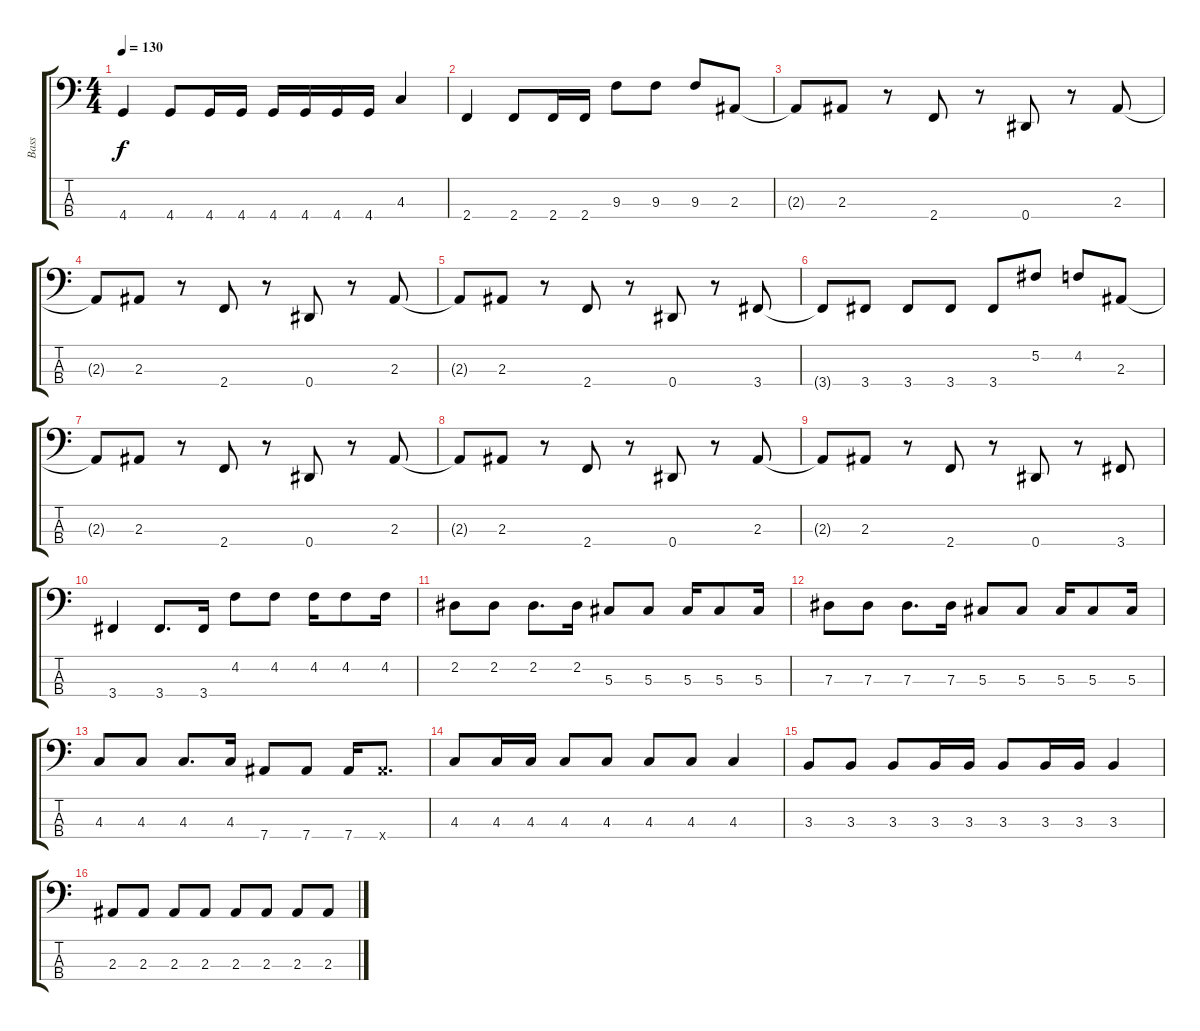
\track ("Bass" "Bass") {instrument electricbassfinger}
\staff {score tabs}
\tuning (Gb2 Db2 Ab1 Eb1) {hide}
\ts (4 4)
\tempo 130
\clef f4
\ks c
4.4.4{dy f} 4.4.8 4.4.16 4.4.16 4.4.16 4.4.16 4.4.16 4.4.16 4.3.4 |
2.4.4 2.4.8 2.4.16 2.4.16 9.3.8 9.3.8 9.3.8 2.3.8 |
2.3{t}.8 2.3.8 r.8 2.4.8 r.8 0.4.8 r.8 2.3.8 |
2.3{t}.8 2.3.8 r.8 2.4.8 r.8 0.4.8 r.8 2.3.8 |
2.3{t}.8 2.3.8 r.8 2.4.8 r.8 0.4.8 r.8 3.4.8 |
3.4{t}.8 3.4.8 3.4.8 3.4.8 3.4.8 5.2.8 4.2.8 2.3.8 |
2.3{t}.8 2.3.8 r.8 2.4.8 r.8 0.4.8 r.8 2.3.8 |
2.3{t}.8 2.3.8 r.8 2.4.8 r.8 0.4.8 r.8 2.3.8 |
2.3{t}.8 2.3.8 r.8 2.4.8 r.8 0.4.8 r.8 3.4.8 |
3.4.4 3.4.8{d} 3.4.16 4.2.8 4.2.8 4.2.16 4.2.8 4.2.16 |
2.2.8 2.2.8 2.2.8{d} 2.2.16 5.3.8 5.3.8 5.3.16 5.3.8 5.3.16 |
7.3.8 7.3.8 7.3.8{d} 7.3.16 5.3.8 5.3.8 5.3.16 5.3.8 5.3.16 |
4.3.8 4.3.8 4.3.8{d} 4.3.16 7.4.8 7.4.8 7.4.16 7.4{x}.8{d} |
4.3.8 4.3.16 4.3.16 4.3.8 4.3.8 4.3.8 4.3.8 4.3.4 |
3.3.8 3.3.8 3.3.8 3.3.16 3.3.16 3.3.8 3.3.16 3.3.16 3.3.4 |
2.3.8 2.3.8 2.3.8 2.3.8 2.3.8 2.3.8 2.3.8 2.3.8
